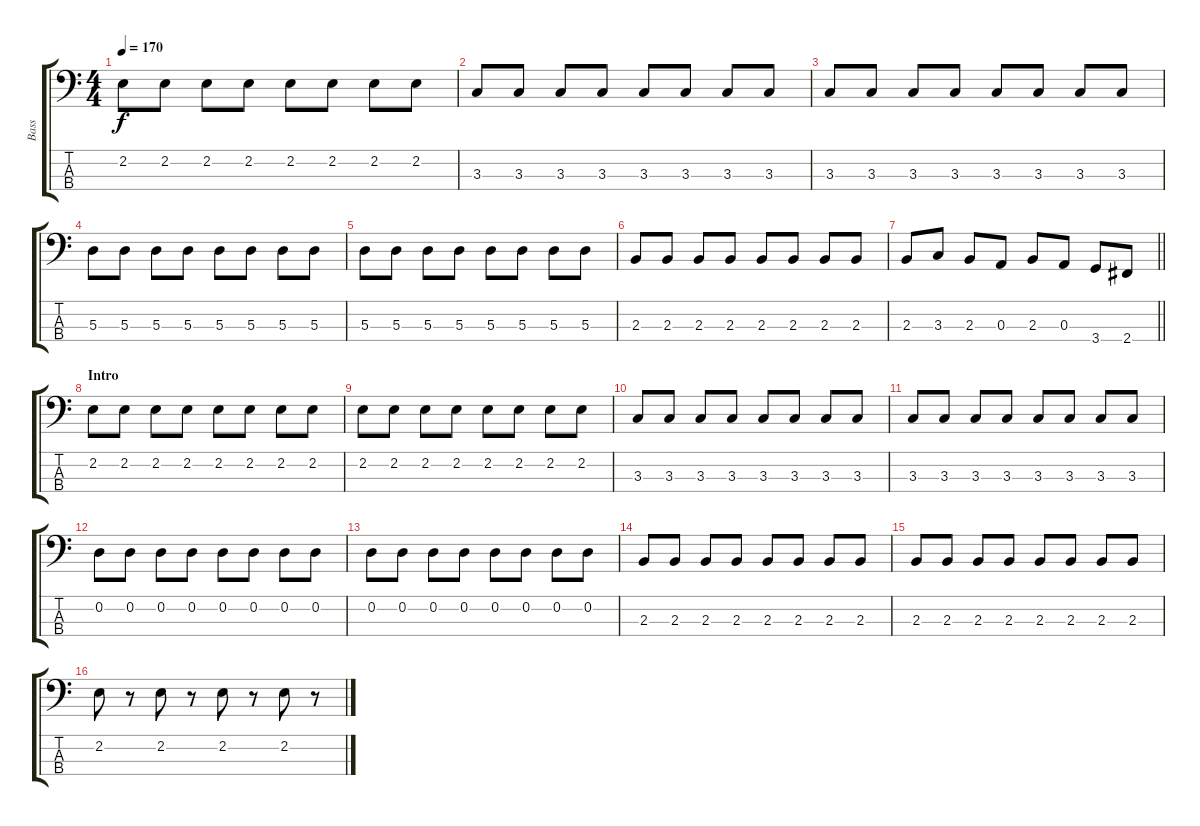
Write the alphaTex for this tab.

\track ("Bass" "Bass") {instrument electricbassfinger}
\staff {score tabs}
\tuning (G2 D2 A1 E1) {hide}
\ts (4 4)
\tempo 170
\clef f4
\ks c
2.2.8{dy f} 2.2.8 2.2.8 2.2.8 2.2.8 2.2.8 2.2.8 2.2.8 |
3.3.8 3.3.8 3.3.8 3.3.8 3.3.8 3.3.8 3.3.8 3.3.8 |
3.3.8 3.3.8 3.3.8 3.3.8 3.3.8 3.3.8 3.3.8 3.3.8 |
5.3.8 5.3.8 5.3.8 5.3.8 5.3.8 5.3.8 5.3.8 5.3.8 |
5.3.8 5.3.8 5.3.8 5.3.8 5.3.8 5.3.8 5.3.8 5.3.8 |
2.3.8 2.3.8 2.3.8 2.3.8 2.3.8 2.3.8 2.3.8 2.3.8 |
\barLineRight lightlight
2.3.8 3.3.8 2.3.8 0.3.8 2.3.8 0.3.8 3.4.8 2.4.8 |
\section ("" "Intro")
2.2.8 2.2.8 2.2.8 2.2.8 2.2.8 2.2.8 2.2.8 2.2.8 |
2.2.8 2.2.8 2.2.8 2.2.8 2.2.8 2.2.8 2.2.8 2.2.8 |
3.3.8 3.3.8 3.3.8 3.3.8 3.3.8 3.3.8 3.3.8 3.3.8 |
3.3.8 3.3.8 3.3.8 3.3.8 3.3.8 3.3.8 3.3.8 3.3.8 |
0.2.8 0.2.8 0.2.8 0.2.8 0.2.8 0.2.8 0.2.8 0.2.8 |
0.2.8 0.2.8 0.2.8 0.2.8 0.2.8 0.2.8 0.2.8 0.2.8 |
2.3.8 2.3.8 2.3.8 2.3.8 2.3.8 2.3.8 2.3.8 2.3.8 |
2.3.8 2.3.8 2.3.8 2.3.8 2.3.8 2.3.8 2.3.8 2.3.8 |
2.2.8 r.8 2.2.8 r.8 2.2.8 r.8 2.2.8 r.8
